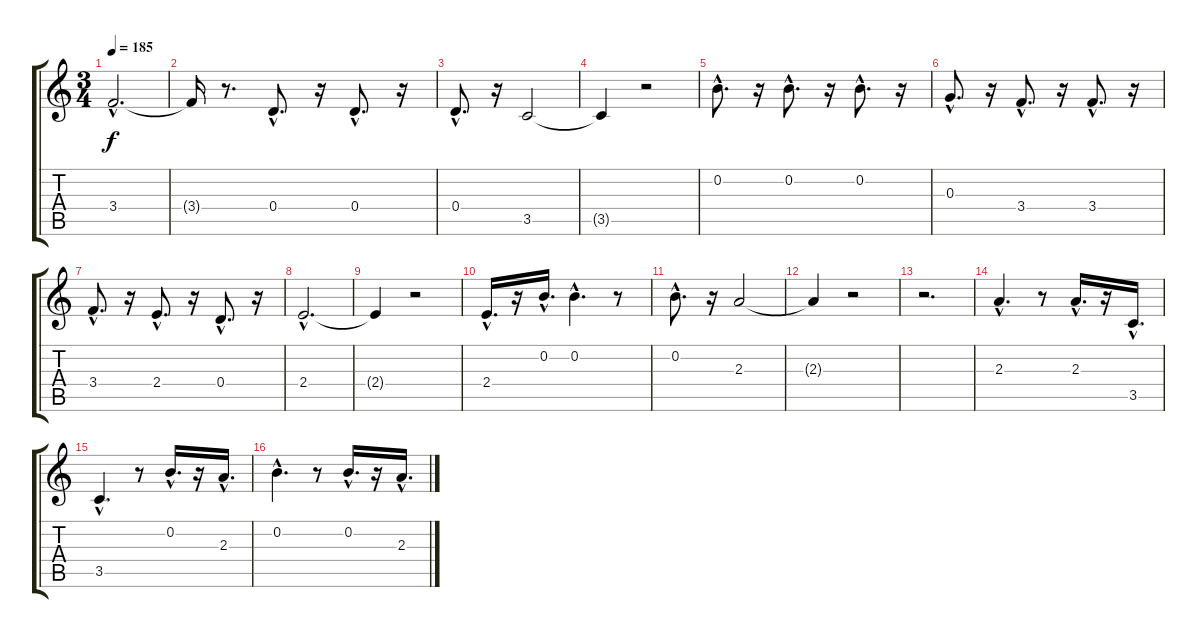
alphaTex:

\track "" {instrument acousticguitarsteel}
\staff {score tabs}
\tuning (E4 B3 G3 D3 A2 E2) {hide}
\ts (3 4)
\tempo 185
\clef g2
\ks c
3.4{hac}.2{d dy f} |
3.4{t}.16 r.8{d} 0.4{hac}.8{d} r.16 0.4{hac}.8{d} r.16 |
0.4{hac}.8{d} r.16 3.5.2 |
3.5{t}.4 r.2 |
0.2{hac}.8{d} r.16 0.2{hac}.8{d} r.16 0.2{hac}.8{d} r.16 |
0.3{hac}.8{d} r.16 3.4{hac}.8{d} r.16 3.4{hac}.8{d} r.16 |
3.4{hac}.8{d} r.16 2.4{hac}.8{d} r.16 0.4{hac}.8{d} r.16 |
2.4{hac}.2{d} |
2.4{t}.4 r.2 |
2.4{hac}.16{d} r.16 0.2{hac}.16{d} 0.2{hac}.4{d} r.8 |
0.2{hac}.8{d} r.16 2.3.2 |
2.3{t}.4 r.2 |
r.2{d} |
2.3{hac}.4{d} r.8 2.3{hac}.16{d} r.16 3.5{hac}.16{d} |
3.5{hac}.4{d} r.8 0.2{hac}.16{d} r.16 2.3{hac}.16{d} |
0.2{hac}.4{d} r.8 0.2{hac}.16{d} r.16 2.3{hac}.16{d}
